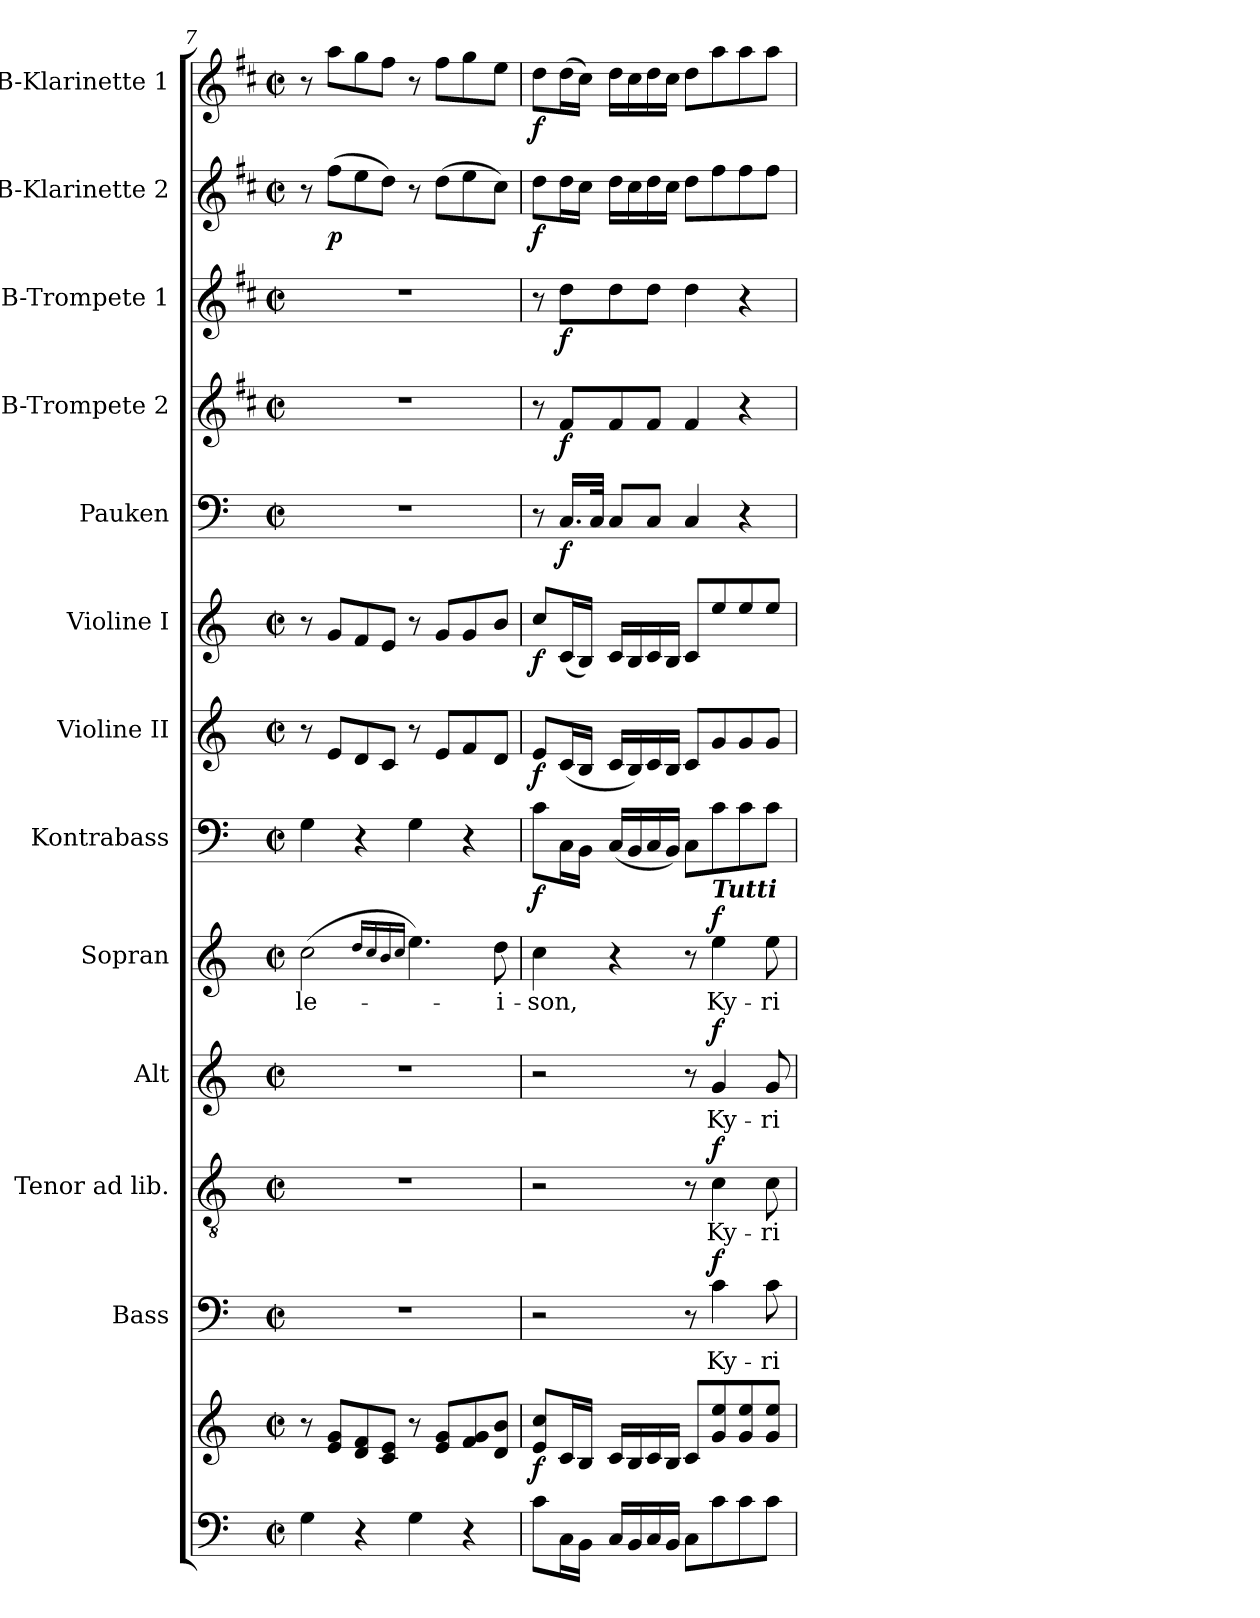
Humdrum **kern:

**kern	**kern	**dynam	**kern	**text	**dynam	**kern	**text	**dynam	**kern	**text	**dynam	**kern	**text	**dynam	**kern	**dynam	**kern	**dynam	**kern	**dynam	**kern	**dynam	**kern	**dynam	**kern	**dynam	**kern	**dynam	**kern	**dynam
*part13	*part13	*part13	*part12	*part12	*part12	*part11	*part11	*part11	*part10	*part10	*part10	*part9	*part9	*part9	*part8	*part8	*part7	*part7	*part6	*part6	*part5	*part5	*part4	*part4	*part3	*part3	*part2	*part2	*part1	*part1
*staff14	*staff13	*staff13/14	*staff12	*staff12	*staff12	*staff11	*staff11	*staff11	*staff10	*staff10	*staff10	*staff9	*staff9	*staff9	*staff8	*staff8	*staff7	*staff7	*staff6	*staff6	*staff5	*staff5	*staff4	*staff4	*staff3	*staff3	*staff2	*staff2	*staff1	*staff1
*	*	*	*I"Bass	*	*	*I"Tenor ad lib.	*	*	*I"Alt	*	*	*I"Sopran	*	*	*I"Kontrabass	*	*I"Violine II	*	*I"Violine I	*	*I"Pauken	*	*I"B-Trompete 2	*	*I"B-Trompete 1	*	*I"B-Klarinette 2	*	*I"B-Klarinette 1	*
*	*	*	*I'B.	*	*	*I'T.	*	*	*I'A.	*	*	*I'S.	*	*	*I'Kb.	*	*I'Vl. II	*	*I'Vl. I	*	*I'Pk.	*	*I'Trp. 2	*	*I'Trp. 1	*	*I'B Kl. 2	*	*I'B Kl. 1	*
*clefF4	*clefG2	*	*clefF4	*	*	*clefGv2	*	*	*clefG2	*	*	*clefG2	*	*	*clefF4	*	*clefG2	*	*clefG2	*	*clefF4	*	*clefG2	*	*clefG2	*	*clefG2	*	*clefG2	*
*	*	*	*	*	*	*	*	*	*	*	*	*	*	*	*ITrd7c12	*	*	*	*	*	*	*	*ITrd1c2	*	*ITrd1c2	*	*ITrd1c2	*	*ITrd1c2	*
*k[]	*k[]	*	*k[]	*	*	*k[]	*	*	*k[]	*	*	*k[]	*	*	*k[]	*	*k[]	*	*k[]	*	*k[]	*	*k[]	*	*k[]	*	*k[]	*	*k[]	*
*C:	*C:	*	*C:	*	*	*C:	*	*	*C:	*	*	*C:	*	*	*C:	*	*C:	*	*C:	*	*C:	*	*C:	*	*C:	*	*C:	*	*C:	*
*M2/2	*M2/2	*	*M2/2	*	*	*M2/2	*	*	*M2/2	*	*	*M2/2	*	*	*M2/2	*	*M2/2	*	*M2/2	*	*M2/2	*	*M2/2	*	*M2/2	*	*M2/2	*	*M2/2	*
*met(c|)	*met(c|)	*	*met(c|)	*	*	*met(c|)	*	*	*met(c|)	*	*	*met(c|)	*	*	*met(c|)	*	*met(c|)	*	*met(c|)	*	*met(c|)	*	*met(c|)	*	*met(c|)	*	*met(c|)	*	*met(c|)	*
=7	=7	=7	=7	=7	=7	=7	=7	=7	=7	=7	=7	=7	=7	=7	=7	=7	=7	=7	=7	=7	=7	=7	=7	=7	=7	=7	=7	=7	=7	=7
!	!	!	!	!	!	!	!	!	!	!	!	!	!LO:LY:b	!	!	!	!	!	!	!	!	!	!	!	!	!	!	!	!	!
4G\	8r	.	1r	.	.	1r	.	.	1r	.	.	(>2cc\	-le-	.	4GG\	.	8r	.	8r	.	1r	.	1r	.	1r	.	8r	.	8r	.
!	!	!	!	!	!	!	!	!	!	!	!	!	!	!	!	!	!	!	!	!	!	!	!	!	!	!	!	!LO:DY:b	!	!
.	8e/ 8g/L	.	.	.	.	.	.	.	.	.	.	.	.	.	.	.	8e/L	.	8g/L	.	.	.	.	.	.	.	(>8ee\L	p	8gg\L	.
4r	8d/ 8f/	.	.	.	.	.	.	.	.	.	.	.	.	.	4r	.	8d/	.	8f/	.	.	.	.	.	.	.	8dd\	.	8ff\	.
.	8c/ 8e/J	.	.	.	.	.	.	.	.	.	.	.	.	.	.	.	8c/J	.	8e/J	.	.	.	.	.	.	.	8cc\J)	.	8ee\J	.
.	.	.	.	.	.	.	.	.	.	.	.	16qdd/LL	.	.	.	.	.	.	.	.	.	.	.	.	.	.	.	.	.	.
.	.	.	.	.	.	.	.	.	.	.	.	16qcc/	.	.	.	.	.	.	.	.	.	.	.	.	.	.	.	.	.	.
.	.	.	.	.	.	.	.	.	.	.	.	16qb/	.	.	.	.	.	.	.	.	.	.	.	.	.	.	.	.	.	.
.	.	.	.	.	.	.	.	.	.	.	.	16qcc/JJ	.	.	.	.	.	.	.	.	.	.	.	.	.	.	.	.	.	.
4G\	8r	.	.	.	.	.	.	.	.	.	.	4.ee\)	.	.	4GG\	.	8r	.	8r	.	.	.	.	.	.	.	8r	.	8r	.
.	8e/ 8g/L	.	.	.	.	.	.	.	.	.	.	.	.	.	.	.	8e/L	.	8g/L	.	.	.	.	.	.	.	(>8cc\L	.	8ee\L	.
4r	8f/ 8g/	.	.	.	.	.	.	.	.	.	.	.	.	.	4r	.	8f/	.	8g/	.	.	.	.	.	.	.	8dd\	.	8ff\	.
!	!	!	!	!	!	!	!	!	!	!	!	!	!LO:LY:b	!	!	!	!	!	!	!	!	!	!	!	!	!	!	!	!	!
.	8d/ 8b/J	.	.	.	.	.	.	.	.	.	.	8dd\	-i-	.	.	.	8d/J	.	8b/J	.	.	.	.	.	.	.	8b\J)	.	8dd\J	.
=8	=8	=8	=8	=8	=8	=8	=8	=8	=8	=8	=8	=8	=8	=8	=8	=8	=8	=8	=8	=8	=8	=8	=8	=8	=8	=8	=8	=8	=8	=8
!	!	!LO:DY:b	!	!	!	!	!	!	!	!	!	!	!LO:LY:b	!	!	!LO:DY:b	!	!LO:DY:b	!	!LO:DY:b	!	!	!	!	!	!	!	!LO:DY:b	!	!LO:DY:b
8c\L	8e/ 8cc/L	f	2r	.	.	2r	.	.	2r	.	.	4cc\	-son,	.	8C\L	f	8e/L	f	8cc/L	f	8r	.	8r	.	8r	.	8cc\L	f	8cc\L	f
!	!	!	!	!	!	!	!	!	!	!	!	!	!	!	!	!	!	!	!	!	!	!LO:DY:b	!	!LO:DY:b	!	!LO:DY:b	!	!	!	!
16C\L	16c/L	.	.	.	.	.	.	.	.	.	.	.	.	.	16CC\L	.	(<16c/L	.	(<16c/L	.	16.C/LL	f	8e/L	f	8cc\L	f	16cc\L	.	(>16cc\L	.
16BB\JJ	16B/JJ	.	.	.	.	.	.	.	.	.	.	.	.	.	16BBB\JJ	.	16B/JJ	.	16B/JJ)	.	.	.	.	.	.	.	16b\JJ	.	16b\JJ)	.
.	.	.	.	.	.	.	.	.	.	.	.	.	.	.	.	.	.	.	.	.	32C/JJk	.	.	.	.	.	.	.	.	.
16C/LL	16c/LL	.	.	.	.	.	.	.	.	.	.	4r	.	.	(<16CC/LL	.	16c/LL	.	16c/LL	.	8C/L	.	8e/	.	8cc\	.	16cc\LL	.	16cc\LL	.
16BB/	16B/	.	.	.	.	.	.	.	.	.	.	.	.	.	16BBB/	.	16B/)	.	16B/	.	.	.	.	.	.	.	16b\	.	16b\	.
16C/	16c/	.	.	.	.	.	.	.	.	.	.	.	.	.	16CC/	.	16c/	.	16c/	.	8C/J	.	8e/J	.	8cc\J	.	16cc\	.	16cc\	.
16BB/JJ	16B/JJ	.	.	.	.	.	.	.	.	.	.	.	.	.	16BBB/JJ)	.	16B/JJ	.	16B/JJ	.	.	.	.	.	.	.	16b\JJ	.	16b\JJ	.
8C\L	8c/L	.	8r	.	.	8r	.	.	8r	.	.	8r	.	.	8CC\L	.	8c/L	.	8c/L	.	4C/	.	4e/	.	4cc\	.	8cc\L	.	8cc\L	.
!	!	!	!	!	!	!	!	!	!	!	!	!LO:TX:a:Bi:t=Tutti	!	!	!	!	!	!	!	!	!	!	!	!	!	!	!	!	!	!
!	!	!	!	!LO:LY:b	!LO:DY:a	!	!LO:LY:b	!LO:DY:a	!	!LO:LY:b	!LO:DY:a	!	!LO:LY:b	!LO:DY:a	!	!	!	!	!	!	!	!	!	!	!	!	!	!	!	!
8c\	8g/ 8ee/	.	4c\	Ky-	f	4c\	Ky-	f	4g/	Ky-	f	4ee\	Ky-	f	8C\	.	8g/	.	8ee/	.	.	.	.	.	.	.	8ee\	.	8gg\	.
8c\	8g/ 8ee/	.	.	.	.	.	.	.	.	.	.	.	.	.	8C\	.	8g/	.	8ee/	.	4r	.	4r	.	4r	.	8ee\	.	8gg\	.
!	!	!	!	!LO:LY:b	!	!	!LO:LY:b	!	!	!LO:LY:b	!	!	!LO:LY:b	!	!	!	!	!	!	!	!	!	!	!	!	!	!	!	!	!
8c\J	8g/ 8ee/J	.	8c\	-ri-	.	8c\	-ri-	.	8g/	-ri-	.	8ee\	-ri-	.	8C\J	.	8g/J	.	8ee/J	.	.	.	.	.	.	.	8ee\J	.	8gg\J	.
=	=	=	=	=	=	=	=	=	=	=	=	=	=	=	=	=	=	=	=	=	=	=	=	=	=	=	=	=	=	=
*-	*-	*-	*-	*-	*-	*-	*-	*-	*-	*-	*-	*-	*-	*-	*-	*-	*-	*-	*-	*-	*-	*-	*-	*-	*-	*-	*-	*-	*-	*-
